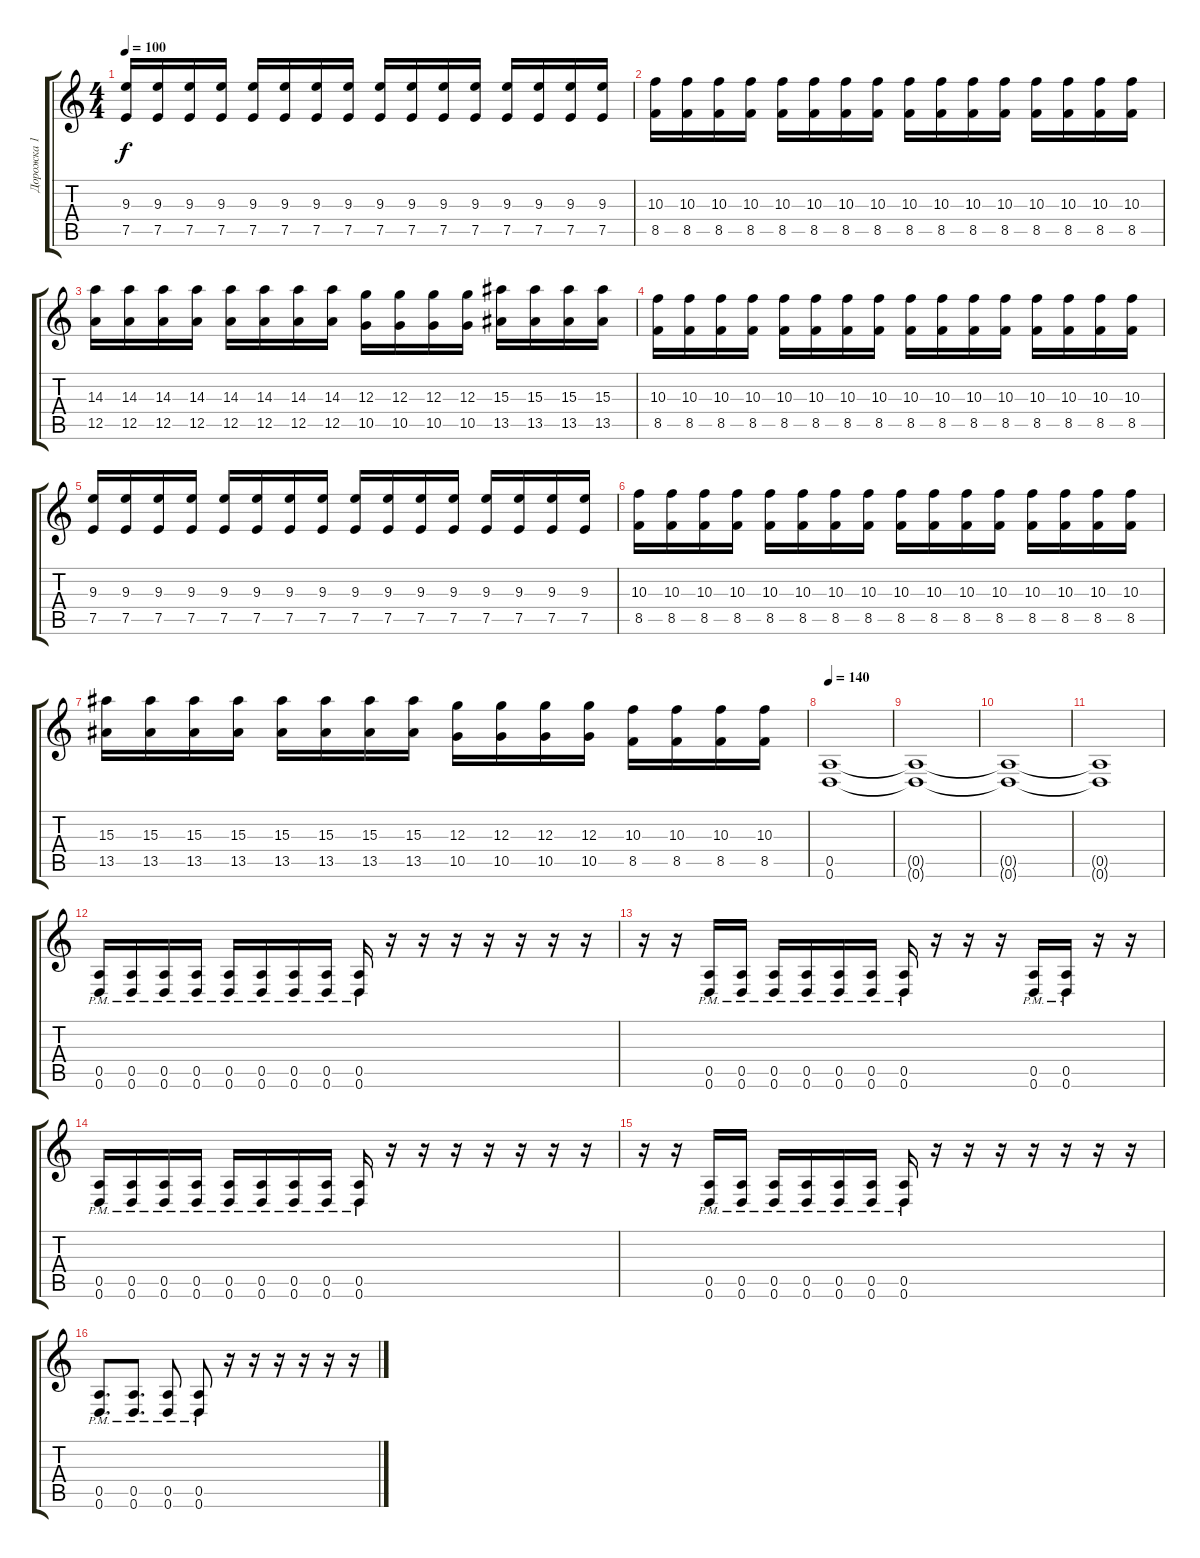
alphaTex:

\track ("Дорожка 1" "Дорожка 1") {instrument distortionguitar}
\staff {score tabs}
\tuning (E4 B3 G3 D3 A2 D2) {hide}
\ts (4 4)
\tempo 100
\clef g2
\ks c
(9.3 7.5).16{dy f} (9.3 7.5).16 (9.3 7.5).16 (9.3 7.5).16 (9.3 7.5).16 (9.3 7.5).16 (9.3 7.5).16 (9.3 7.5).16 (9.3 7.5).16 (9.3 7.5).16 (9.3 7.5).16 (9.3 7.5).16 (9.3 7.5).16 (9.3 7.5).16 (9.3 7.5).16 (9.3 7.5).16 |
(10.3 8.5).16 (10.3 8.5).16 (10.3 8.5).16 (10.3 8.5).16 (10.3 8.5).16 (10.3 8.5).16 (10.3 8.5).16 (10.3 8.5).16 (10.3 8.5).16 (10.3 8.5).16 (10.3 8.5).16 (10.3 8.5).16 (10.3 8.5).16 (10.3 8.5).16 (10.3 8.5).16 (10.3 8.5).16 |
(14.3 12.5).16 (14.3 12.5).16 (14.3 12.5).16 (14.3 12.5).16 (14.3 12.5).16 (14.3 12.5).16 (14.3 12.5).16 (14.3 12.5).16 (12.3 10.5).16 (12.3 10.5).16 (12.3 10.5).16 (12.3 10.5).16 (15.3 13.5).16 (15.3 13.5).16 (15.3 13.5).16 (15.3 13.5).16 |
(10.3 8.5).16 (10.3 8.5).16 (10.3 8.5).16 (10.3 8.5).16 (10.3 8.5).16 (10.3 8.5).16 (10.3 8.5).16 (10.3 8.5).16 (10.3 8.5).16 (10.3 8.5).16 (10.3 8.5).16 (10.3 8.5).16 (10.3 8.5).16 (10.3 8.5).16 (10.3 8.5).16 (10.3 8.5).16 |
(9.3 7.5).16 (9.3 7.5).16 (9.3 7.5).16 (9.3 7.5).16 (9.3 7.5).16 (9.3 7.5).16 (9.3 7.5).16 (9.3 7.5).16 (9.3 7.5).16 (9.3 7.5).16 (9.3 7.5).16 (9.3 7.5).16 (9.3 7.5).16 (9.3 7.5).16 (9.3 7.5).16 (9.3 7.5).16 |
(10.3 8.5).16 (10.3 8.5).16 (10.3 8.5).16 (10.3 8.5).16 (10.3 8.5).16 (10.3 8.5).16 (10.3 8.5).16 (10.3 8.5).16 (10.3 8.5).16 (10.3 8.5).16 (10.3 8.5).16 (10.3 8.5).16 (10.3 8.5).16 (10.3 8.5).16 (10.3 8.5).16 (10.3 8.5).16 |
(15.3 13.5).16 (15.3 13.5).16 (15.3 13.5).16 (15.3 13.5).16 (15.3 13.5).16 (15.3 13.5).16 (15.3 13.5).16 (15.3 13.5).16 (12.3 10.5).16 (12.3 10.5).16 (12.3 10.5).16 (12.3 10.5).16 (10.3 8.5).16 (10.3 8.5).16 (10.3 8.5).16 (10.3 8.5).16 |
\tempo 140
(0.5 0.6).1 |
(0.5{t} 0.6{t}).1 |
(0.5{t} 0.6{t}).1 |
(0.5{t} 0.6{t}).1 |
(0.5{pm} 0.6{pm}).16 (0.5{pm} 0.6{pm}).16 (0.5{pm} 0.6{pm}).16 (0.5{pm} 0.6{pm}).16 (0.5{pm} 0.6{pm}).16 (0.5{pm} 0.6{pm}).16 (0.5{pm} 0.6{pm}).16 (0.5{pm} 0.6{pm}).16 (0.5{pm} 0.6{pm}).16 r.16 r.16 r.16 r.16 r.16 r.16 r.16 |
r.16 r.16 (0.5{pm} 0.6{pm}).16 (0.5{pm} 0.6{pm}).16 (0.5{pm} 0.6{pm}).16 (0.5{pm} 0.6{pm}).16 (0.5{pm} 0.6{pm}).16 (0.5{pm} 0.6{pm}).16 (0.5{pm} 0.6{pm}).16 r.16 r.16 r.16 (0.5{pm} 0.6{pm}).16 (0.5{pm} 0.6{pm}).16 r.16 r.16 |
(0.5{pm} 0.6{pm}).16 (0.5{pm} 0.6{pm}).16 (0.5{pm} 0.6{pm}).16 (0.5{pm} 0.6{pm}).16 (0.5{pm} 0.6{pm}).16 (0.5{pm} 0.6{pm}).16 (0.5{pm} 0.6{pm}).16 (0.5{pm} 0.6{pm}).16 (0.5{pm} 0.6{pm}).16 r.16 r.16 r.16 r.16 r.16 r.16 r.16 |
r.16 r.16 (0.5{pm} 0.6{pm}).16 (0.5{pm} 0.6{pm}).16 (0.5{pm} 0.6{pm}).16 (0.5{pm} 0.6{pm}).16 (0.5{pm} 0.6{pm}).16 (0.5{pm} 0.6{pm}).16 (0.5{pm} 0.6{pm}).16 r.16 r.16 r.16 r.16 r.16 r.16 r.16 |
(0.5{pm} 0.6{pm}).8{d} (0.5{pm} 0.6{pm}).8{d} (0.5{pm} 0.6{pm}).8 (0.5{pm} 0.6{pm}).8 r.16 r.16 r.16 r.16 r.16 r.16
